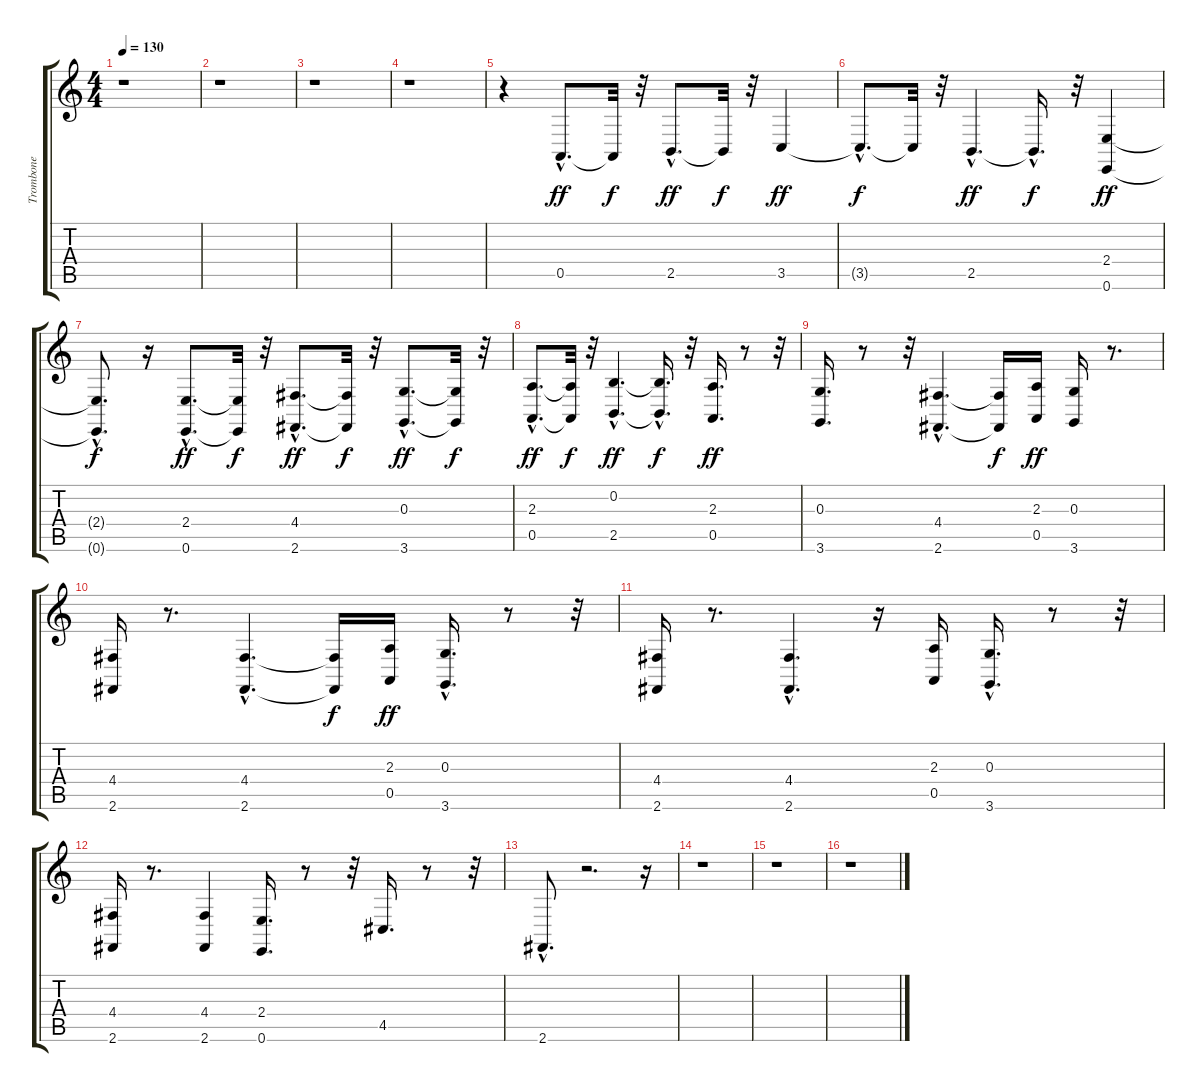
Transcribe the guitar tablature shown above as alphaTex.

\track ("Trombone" "Trombone") {instrument trombone}
\staff {score tabs}
\tuning (E4 B3 G3 D3 A2 E2) {hide}
\ts (4 4)
\tempo 130
\clef g2
\ks c
r.1{dy f} |
r.1 |
r.1 |
r.1 |
r.4 0.5{hac}.8{d dy ff volume 16} 0.5{t}.32{dy f} r.32 2.5{hac}.8{d dy ff} 2.5{t}.32{dy f} r.32 3.5.4{dy ff} |
3.5{hac t}.8{d dy f} 3.5{t}.32 r.32 2.5{hac}.4{d dy ff} 2.5{hac t}.16{d dy f} r.32 (2.4 0.6).4{dy ff} |
(2.4{hac t} 0.6{hac t}).8{d dy f} r.16 (2.4{hac} 0.6{hac}).8{d dy ff} (2.4{t} 0.6{t}).32{dy f} r.32 (4.4{hac} 2.6{hac}).8{d dy ff} (4.4{t} 2.6{t}).32{dy f} r.32 (0.3{hac} 3.6{hac}).8{d dy ff} (0.3{t} 3.6{t}).32{dy f} r.32 |
(2.3{hac} 0.5{hac}).8{d dy ff} (2.3{t} 0.5{t}).32{dy f} r.32 (0.2{hac} 2.5{hac}).4{d dy ff} (0.2{hac t} 2.5{hac t}).16{d dy f} r.32 (2.3 0.5).16{d dy ff} r.8 r.32 |
(0.3 3.6).16{d} r.8 r.32 (4.4{hac} 2.6{hac}).4{d} (4.4{t} 2.6{t}).16{dy f} (2.3 0.5).16{dy ff} (0.3 3.6).16 r.8{d} |
(4.4 2.6).16 r.8{d} (4.4{hac} 2.6{hac}).4{d} (4.4{t} 2.6{t}).16{dy f} (2.3 0.5).16{dy ff} (0.3{hac} 3.6{hac}).16{d} r.8 r.32 |
(4.4 2.6).16 r.8{d} (4.4{hac} 2.6{hac}).4{d} r.16 (2.3 0.5).16 (0.3{hac} 3.6{hac}).16{d} r.8 r.32 |
(4.4 2.6).16 r.8{d} (4.4 2.6).4 (2.4 0.6).16{d} r.8 r.32 4.5.16{d} r.8 r.32 |
2.6{hac}.8{d} r.2{d} r.16 |
r.1 |
r.1 |
r.1
